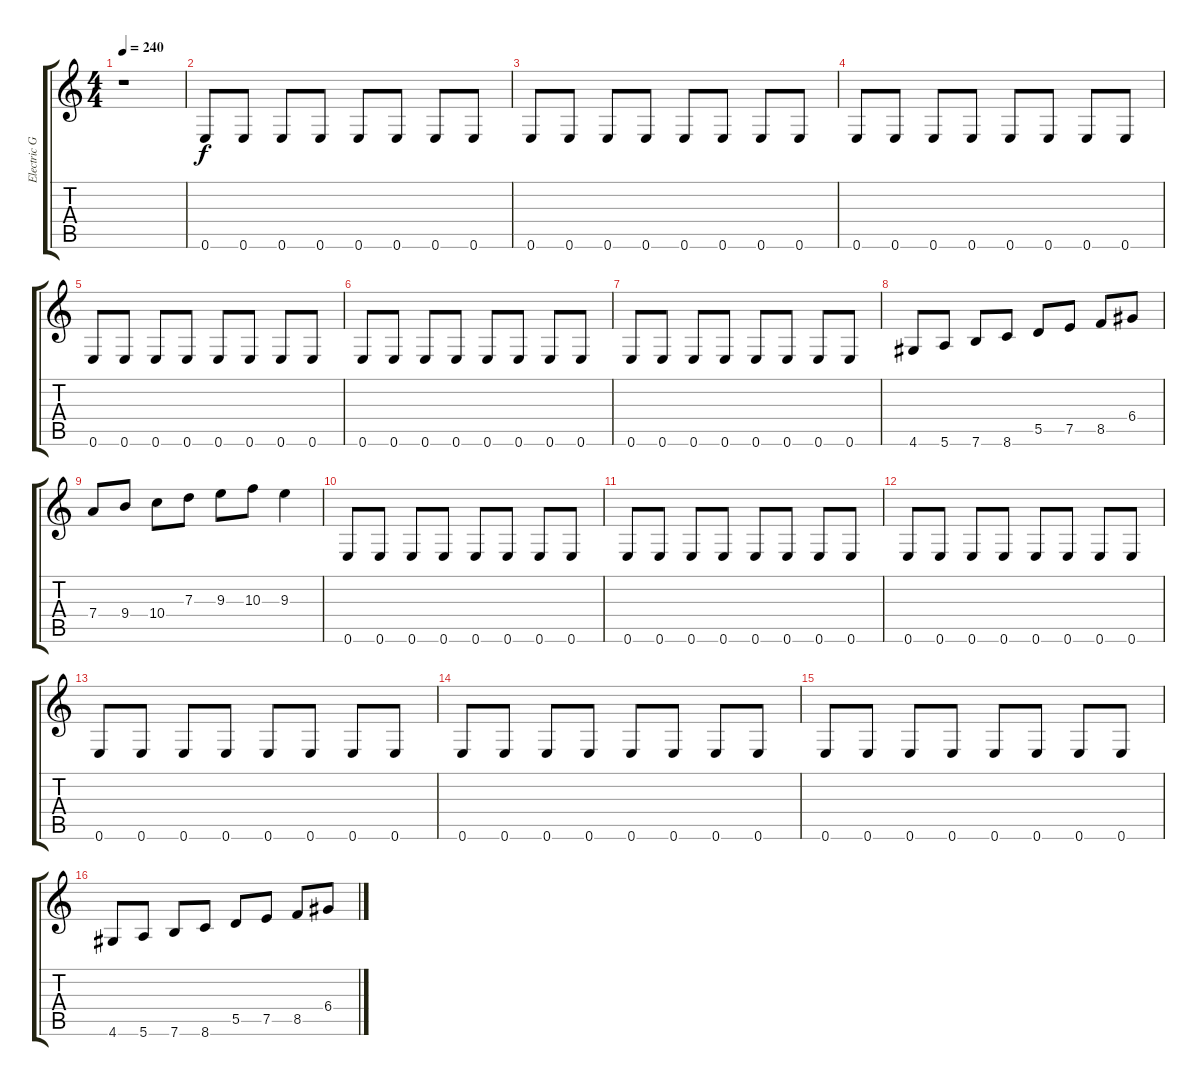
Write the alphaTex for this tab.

\track ("Electric Guitar 2" "Electric G") {instrument overdrivenguitar}
\staff {score tabs}
\tuning (E4 B3 G3 D3 A2 E2) {hide}
\ts (4 4)
\tempo 240
\clef g2
\ks c
r.1{dy f} |
0.6.8 0.6.8 0.6.8 0.6.8 0.6.8 0.6.8 0.6.8 0.6.8 |
0.6.8 0.6.8 0.6.8 0.6.8 0.6.8 0.6.8 0.6.8 0.6.8 |
0.6.8 0.6.8 0.6.8 0.6.8 0.6.8 0.6.8 0.6.8 0.6.8 |
0.6.8 0.6.8 0.6.8 0.6.8 0.6.8 0.6.8 0.6.8 0.6.8 |
0.6.8 0.6.8 0.6.8 0.6.8 0.6.8 0.6.8 0.6.8 0.6.8 |
0.6.8 0.6.8 0.6.8 0.6.8 0.6.8 0.6.8 0.6.8 0.6.8 |
4.6.8 5.6.8 7.6.8 8.6.8 5.5.8 7.5.8 8.5.8 6.4.8 |
7.4.8 9.4.8 10.4.8 7.3.8 9.3.8 10.3.8 9.3.4 |
0.6.8 0.6.8 0.6.8 0.6.8 0.6.8 0.6.8 0.6.8 0.6.8 |
0.6.8 0.6.8 0.6.8 0.6.8 0.6.8 0.6.8 0.6.8 0.6.8 |
0.6.8 0.6.8 0.6.8 0.6.8 0.6.8 0.6.8 0.6.8 0.6.8 |
0.6.8 0.6.8 0.6.8 0.6.8 0.6.8 0.6.8 0.6.8 0.6.8 |
0.6.8 0.6.8 0.6.8 0.6.8 0.6.8 0.6.8 0.6.8 0.6.8 |
0.6.8 0.6.8 0.6.8 0.6.8 0.6.8 0.6.8 0.6.8 0.6.8 |
4.6.8 5.6.8 7.6.8 8.6.8 5.5.8 7.5.8 8.5.8 6.4.8
